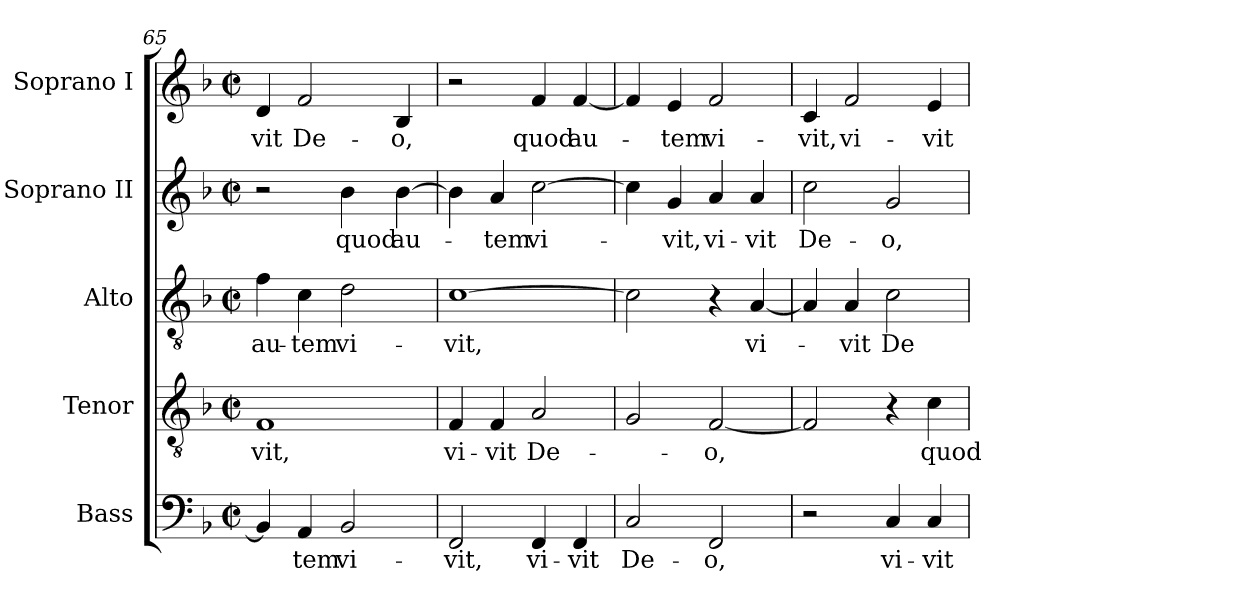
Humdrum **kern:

**kern	**text	**kern	**text	**kern	**text	**kern	**text	**kern	**text
*part5	*part5	*part4	*part4	*part3	*part3	*part2	*part2	*part1	*part1
*staff5	*staff5	*staff4	*staff4	*staff3	*staff3	*staff2	*staff2	*staff1	*staff1
*I"Bass	*	*I"Tenor	*	*I"Alto	*	*I"Soprano II	*	*I"Soprano I	*
*I'B	*	*I'T	*	*I'A	*	*I'S 2	*	*I'S 1	*
*clefF4	*	*clefGv2	*	*clefGv2	*	*clefG2	*	*clefG2	*
*ITrd7c12	*	*ITrd7c12	*	*	*	*	*	*	*
*k[b-]	*	*k[b-]	*	*k[b-]	*	*k[b-]	*	*k[b-]	*
*F:	*	*F:	*	*F:	*	*F:	*	*F:	*
*M2/2	*	*M2/2	*	*M2/2	*	*M2/2	*	*M2/2	*
*met(c|)	*	*met(c|)	*	*met(c|)	*	*met(c|)	*	*met(c|)	*
=65	=65	=65	=65	=65	=65	=65	=65	=65	=65
!	!	!	!LO:LY:b:color=#000000	!	!	!	!	!	!
!	!	!	!	!	!LO:LY:b:color=#000000	!	!	!	!
!	!	!	!	!	!	!	!	!	!LO:LY:b:color=#000000
4BBB-i/]	.	1FFi	-vit,	4fi\	au-	2r	.	4di/	-vit
!	!LO:LY:b:color=#000000	!	!	!	!	!	!	!	!
!	!	!	!	!	!LO:LY:b:color=#000000	!	!	!	!
!	!	!	!	!	!	!	!	!	!LO:LY:b:color=#000000
4AAAi/	-tem	.	.	4ci\	-tem	.	.	2fi/	De-
!	!LO:LY:b:color=#000000	!	!	!	!	!	!	!	!
!	!	!	!	!	!LO:LY:b:color=#000000	!	!	!	!
!	!	!	!	!	!	!	!LO:LY:b:color=#000000	!	!
2BBB-i/	vi-	.	.	2di\	vi-	4b-i\	quod	.	.
!	!	!	!	!	!	!	!LO:LY:b:color=#000000	!	!
!	!	!	!	!	!	!	!	!	!LO:LY:b:color=#000000
.	.	.	.	.	.	[>4b-i\	au-	4B-i/	-o,
!!LO:LB:g=z
=66	=66	=66	=66	=66	=66	=66	=66	=66	=66
!	!LO:LY:b:color=#000000	!	!	!	!	!	!	!	!
!	!	!	!LO:LY:b:color=#000000	!	!	!	!	!	!
!	!	!	!	!	!LO:LY:b:color=#000000	!	!	!	!
2FFFi/	-vit,	4FFi/	vi-	[>1ci	-vit,	4b-i\]	.	2r	.
!	!	!	!LO:LY:b:color=#000000	!	!	!	!	!	!
!	!	!	!	!	!	!	!LO:LY:b:color=#000000	!	!
.	.	4FFi/	-vit	.	.	4ai/	-tem	.	.
!	!LO:LY:b:color=#000000	!	!	!	!	!	!	!	!
!	!	!	!LO:LY:b:color=#000000	!	!	!	!	!	!
!	!	!	!	!	!	!	!LO:LY:b:color=#000000	!	!
!	!	!	!	!	!	!	!	!	!LO:LY:b:color=#000000
4FFFi/	vi-	2AAi/	De-	.	.	[>2cci\	vi-	4fi/	quod
!	!LO:LY:b:color=#000000	!	!	!	!	!	!	!	!
!	!	!	!	!	!	!	!	!	!LO:LY:b:color=#000000
4FFFi/	-vit	.	.	.	.	.	.	[<4fi/	au-
=67	=67	=67	=67	=67	=67	=67	=67	=67	=67
!	!LO:LY:b:color=#000000	!	!	!	!	!	!	!	!
2CCi/	De-	2GGi/	.	2ci\]	.	4cci\]	.	4fi/]	.
!	!	!	!	!	!	!	!LO:LY:b:color=#000000	!	!
!	!	!	!	!	!	!	!	!	!LO:LY:b:color=#000000
.	.	.	.	.	.	4gi/	-vit,	4ei/	-tem
!	!LO:LY:b:color=#000000	!	!	!	!	!	!	!	!
!	!	!	!LO:LY:b:color=#000000	!	!	!	!	!	!
!	!	!	!	!	!	!	!LO:LY:b:color=#000000	!	!
!	!	!	!	!	!	!	!	!	!LO:LY:b:color=#000000
2FFFi/	-o,	[<2FFi/	-o,	4r	.	4ai/	vi-	2fi/	vi-
!	!	!	!	!	!LO:LY:b:color=#000000	!	!	!	!
!	!	!	!	!	!	!	!LO:LY:b:color=#000000	!	!
.	.	.	.	[<4Ai/	vi-	4ai/	-vit	.	.
=68	=68	=68	=68	=68	=68	=68	=68	=68	=68
!	!	!	!	!	!	!	!LO:LY:b:color=#000000	!	!
!	!	!	!	!	!	!	!	!	!LO:LY:b:color=#000000
2r	.	2FFi/]	.	4Ai/]	.	2cci\	De-	4ci/	-vit,
!	!	!	!	!	!LO:LY:b:color=#000000	!	!	!	!
!	!	!	!	!	!	!	!	!	!LO:LY:b:color=#000000
.	.	.	.	4Ai/	-vit	.	.	2fi/	vi-
!	!LO:LY:b:color=#000000	!	!	!	!	!	!	!	!
!	!	!	!	!	!LO:LY:b:color=#000000	!	!	!	!
!	!	!	!	!	!	!	!LO:LY:b:color=#000000	!	!
4CCi/	vi-	4r	.	2ci\	De-	2gi/	-o,	.	.
!	!LO:LY:b:color=#000000	!	!	!	!	!	!	!	!
!	!	!	!LO:LY:b:color=#000000	!	!	!	!	!	!
!	!	!	!	!	!	!	!	!	!LO:LY:b:color=#000000
4CCi/	-vit	4Ci\	quod	.	.	.	.	4ei/	-vit
=	=	=	=	=	=	=	=	=	=
*-	*-	*-	*-	*-	*-	*-	*-	*-	*-
